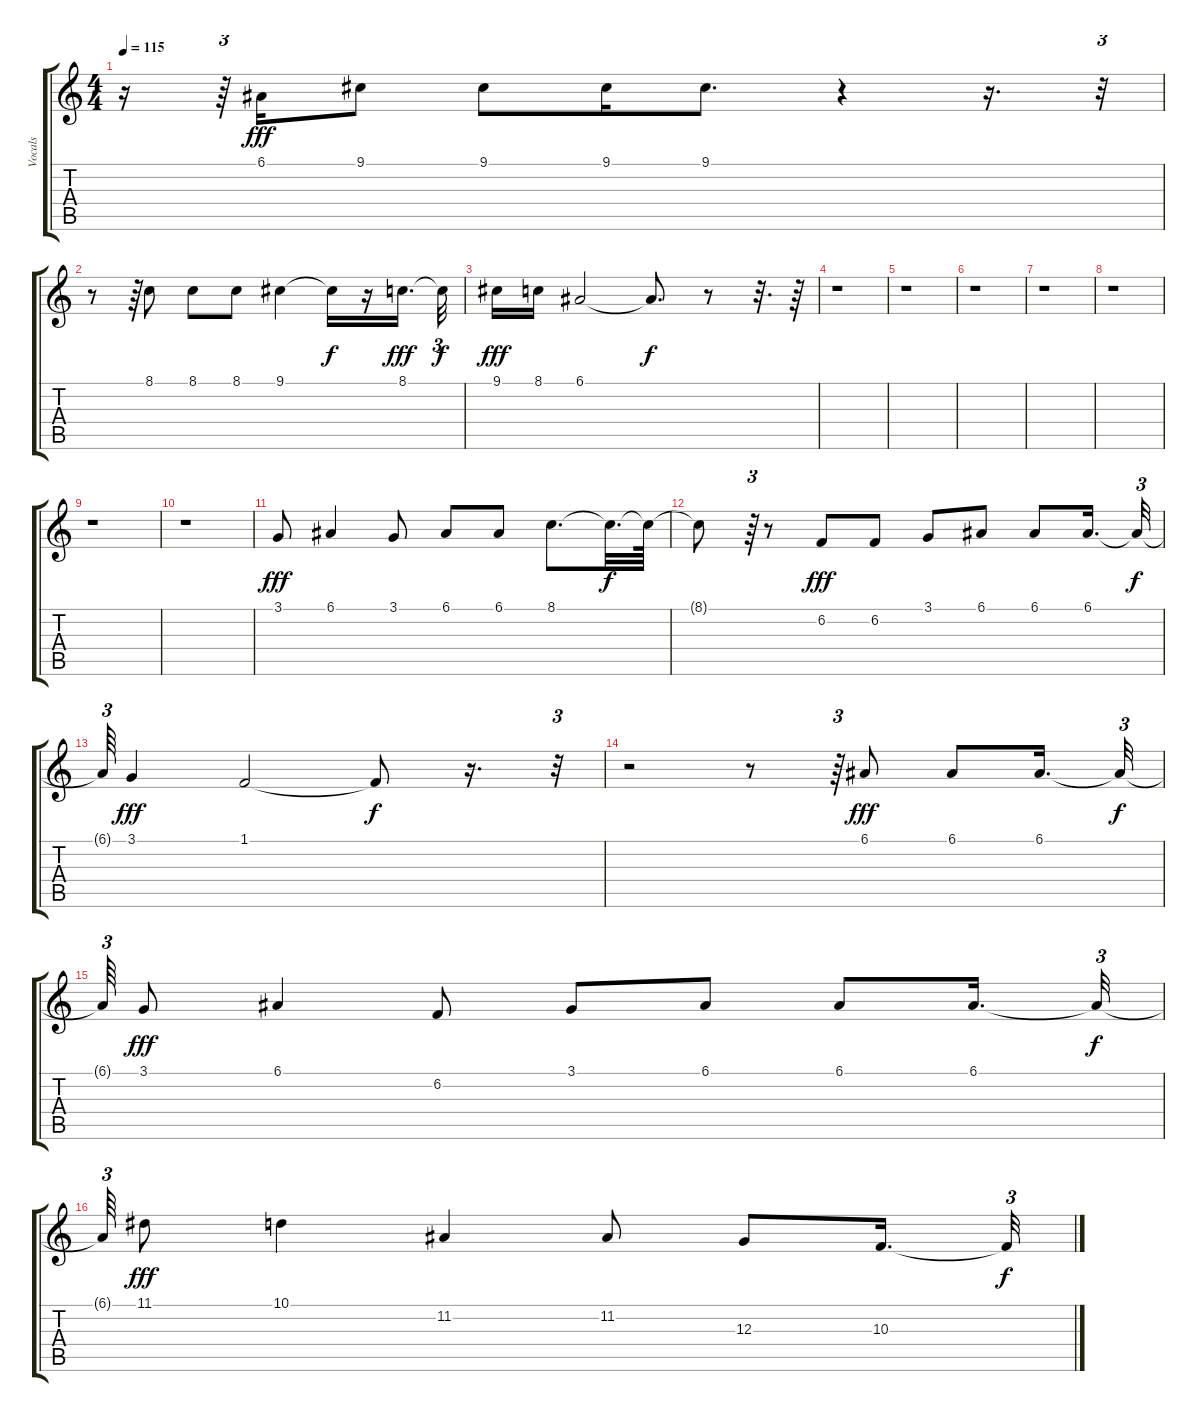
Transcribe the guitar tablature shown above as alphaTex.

\track ("Vocals" "Vocals") {instrument synthvoice}
\staff {score tabs}
\tuning (E4 B3 G3 D3 A2 E2) {hide}
\ts (4 4)
\tempo 115
\clef g2
\ks c
r.16{dy f} r.64{tu (3 2)} 6.1.16{dy fff} 9.1.8 9.1.8 9.1.16 9.1.8{d} r.4 r.16{d} r.32{tu (3 2)} |
r.8 r.64{tu (3 2)} 8.1.8 8.1.8 8.1.8 9.1.4 9.1{t}.16{dy f} r.16 8.1.16{d dy fff} 8.1{t}.32{tu (3 2) dy f} |
9.1.16{dy fff} 8.1.16 6.1.2 6.1{t}.8{d dy f} r.8 r.32{d} r.64 |
r.1 |
r.1 |
r.1 |
r.1 |
r.1 |
r.1 |
r.1 |
3.1.8{dy fff} 6.1.4 3.1.8 6.1.8 6.1.8 8.1.8{d} 8.1{t}.32{d dy f} 8.1{t}.64 |
8.1{t}.8 r.64{tu (3 2)} r.8 6.2.8{dy fff} 6.2.8 3.1.8 6.1.8 6.1.8 6.1.16{d} 6.1{t}.32{tu (3 2) dy f} |
6.1{t}.64{tu (3 2)} 3.1.4{dy fff} 1.1.2 1.1{t}.8{dy f} r.16{d} r.32{tu (3 2)} |
r.2 r.8 r.64{tu (3 2)} 6.1.8{dy fff} 6.1.8 6.1.16{d} 6.1{t}.32{tu (3 2) dy f} |
6.1{t}.64{tu (3 2)} 3.1.8{dy fff} 6.1.4 6.2.8 3.1.8 6.1.8 6.1.8 6.1.16{d} 6.1{t}.32{tu (3 2) dy f} |
6.1{t}.64{tu (3 2)} 11.1.8{dy fff} 10.1.4 11.2.4 11.2.8 12.3.8 10.3.16{d} 10.3{t}.32{tu (3 2) dy f}
